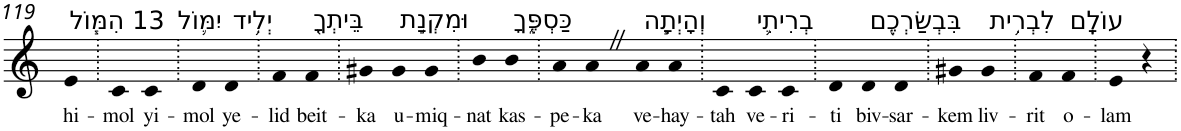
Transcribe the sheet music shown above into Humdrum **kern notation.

**kern	**text
*part1	*part1
*staff1	*staff1
*I"Piano	*
*I'Pno	*
!!LO:PB:g=z
*clefG2	*
*k[]	*
=119	=119
!LO:TX:a:t=13 הִמּ֧וֹל	!
!	!LO:LY:b
4e	hi-
=120.	=120.
!	!LO:LY:b
4c	-mol
!LO:TX:a:t=יִמּ֛וֹל	!
!	!LO:LY:b
4c	yi-
=121.	=121.
!	!LO:LY:b
4d	-mol
!LO:TX:a:t=יְלִ֥יד	!
!	!LO:LY:b
4d	ye-
=122.	=122.
!	!LO:LY:b
4f	-lid
!LO:TX:a:t=בֵּיתְךָ֖	!
!	!LO:LY:b
4f	beit-
=123.	=123.
!	!LO:LY:b
4g#X	-ka
!LO:TX:a:t=וּמִקְנַ֣ת	!
!	!LO:LY:b
4g#	u-
!	!LO:LY:b
4g#	-miq-
=124.	=124.
!	!LO:LY:b
4b	-nat
!LO:TX:a:t=כַּסְפֶּ֑ךָ	!
!	!LO:LY:b
4b	kas-
=125.	=125.
!	!LO:LY:b
4a	-pe-
!	!LO:LY:b
4aZ	-ka
!LO:TX:a:t=וְהָיְתָ֧ה	!
!	!LO:LY:b
4a	ve-
!	!LO:LY:b
4a	-hay-
=126.	=126.
!	!LO:LY:b
4c	-tah
!LO:TX:a:t=בְרִיתִ֛י	!
!	!LO:LY:b
4c	ve-
!	!LO:LY:b
4c	-ri-
=127.	=127.
!	!LO:LY:b
4d	-ti
!LO:TX:a:t=בִּבְשַׂרְכֶ֖ם	!
!	!LO:LY:b
4d	biv-
!	!LO:LY:b
4d	-sar-
=128.	=128.
!	!LO:LY:b
4g#X	-kem
!LO:TX:a:t=לִבְרִ֥ית	!
!	!LO:LY:b
4g#	liv-
=129.	=129.
!	!LO:LY:b
4f	-rit
!LO:TX:a:t=עוֹלָֽם	!
!	!LO:LY:b
4f	o-
=130.	=130.
!	!LO:LY:b
4e	-lam
4r	.
=.	=.
*-	*-
